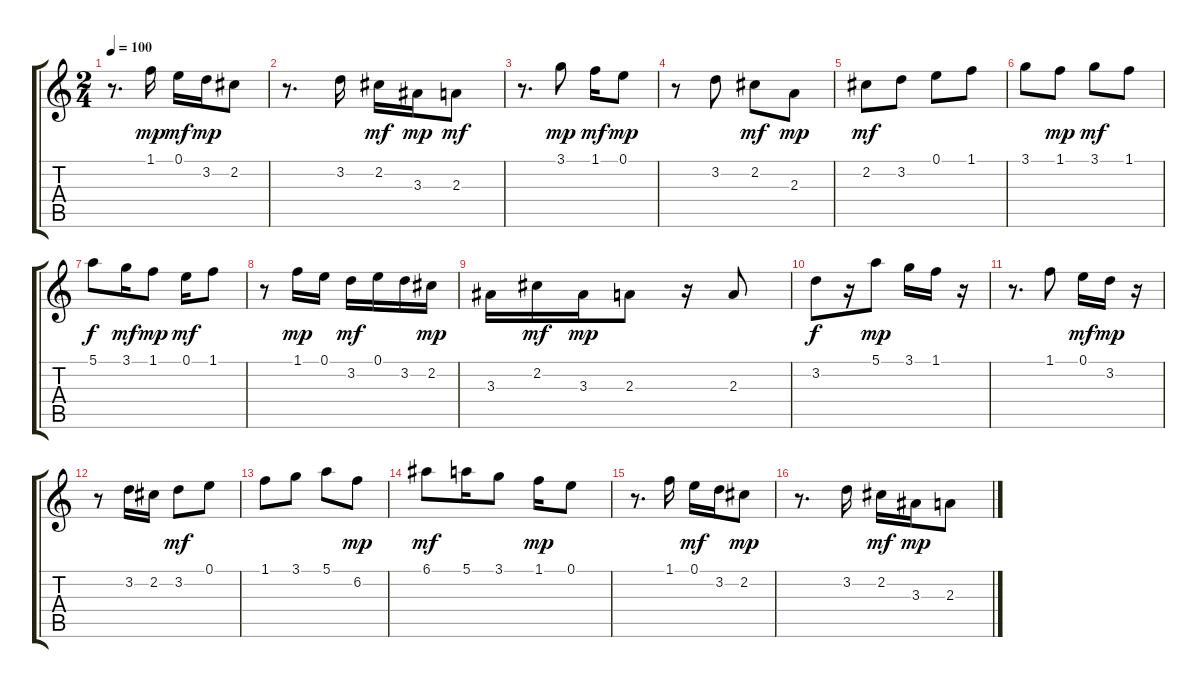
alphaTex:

\track "" {instrument acousticguitarnylon}
\staff {score tabs}
\tuning (E4 B3 G3 D3 A2 E2) {hide}
\ts (2 4)
\tempo 100
\clef g2
\ks c
r.8{d dy mf} 1.1.16{dy mp} 0.1.16{dy mf} 3.2.16{dy mp} 2.2.8 |
r.8{d} 3.2.16 2.2.16{dy mf} 3.3.16{dy mp} 2.3.8{dy mf} |
r.8{d} 3.1.8{dy mp} 1.1.16{dy mf} 0.1.8{dy mp} |
r.8 3.2.8 2.2.8{dy mf} 2.3.8{dy mp} |
2.2.8{dy mf} 3.2.8 0.1.8 1.1.8 |
3.1.8 1.1.8{dy mp} 3.1.8{dy mf} 1.1.8 |
5.1.8{dy f} 3.1.16{dy mf} 1.1.8{dy mp} 0.1.16{dy mf} 1.1.8 |
r.8 1.1.16{dy mp} 0.1.16 3.2.16{dy mf} 0.1.16 3.2.16 2.2.16{dy mp} |
3.3.16 2.2.16{dy mf} 3.3.16{dy mp} 2.3.8 r.16 2.3.8 |
3.2.8{dy f} r.16 5.1.8{dy mp} 3.1.16 1.1.16 r.16 |
r.8{d} 1.1.8 0.1.16{dy mf} 3.2.16{dy mp} r.16 |
r.8 3.2.16 2.2.16 3.2.8{dy mf} 0.1.8 |
1.1.8 3.1.8 5.1.8 6.2.8{dy mp} |
6.1.8{dy mf} 5.1.16 3.1.8 1.1.16{dy mp} 0.1.8 |
r.8{d} 1.1.16 0.1.16{dy mf} 3.2.16 2.2.8{dy mp} |
r.8{d} 3.2.16 2.2.16{dy mf} 3.3.16{dy mp} 2.3.8
